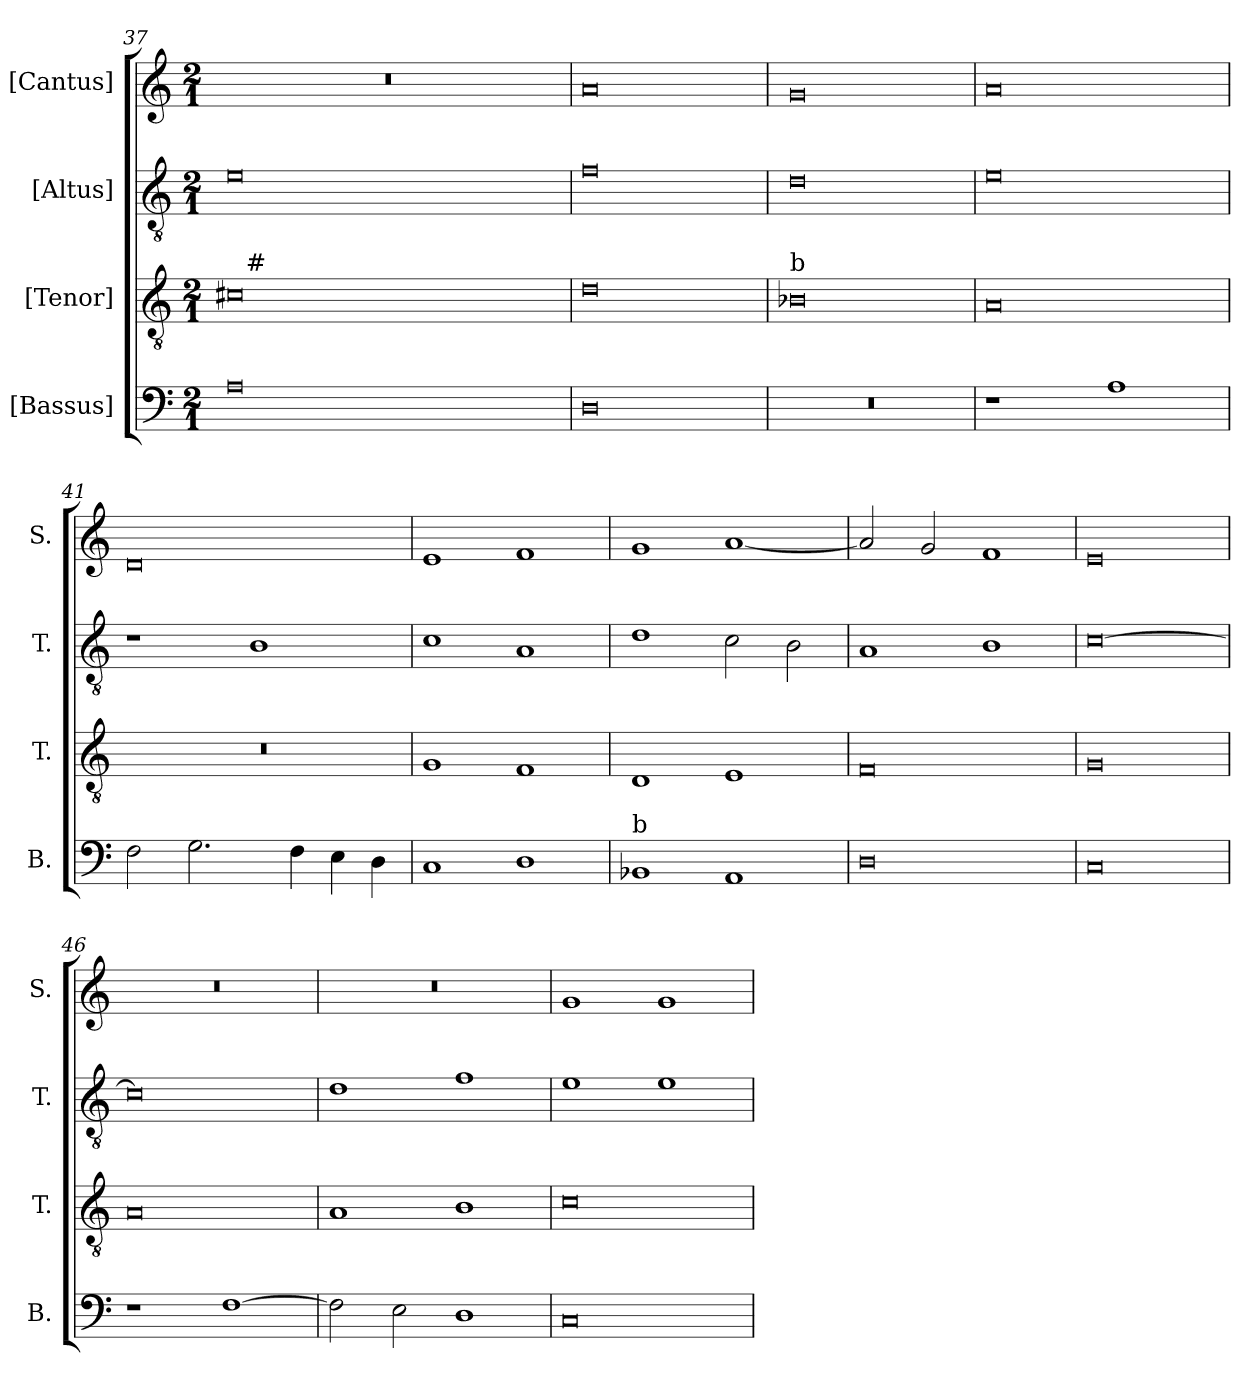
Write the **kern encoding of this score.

**kern	**kern	**kern	**kern
*part4	*part3	*part2	*part1
*staff4	*staff3	*staff2	*staff1
*I"[Bassus]	*I"[Tenor]	*I"[Altus]	*I"[Cantus]
*I'B.	*I'T.	*I'T.	*I'S.
!!LO:PB:g=z
*clefF4	*clefGv2	*clefGv2	*clefG2
*	*ITrd7c12	*ITrd7c12	*
*k[]	*k[]	*k[]	*k[]
*C:	*C:	*C:	*C:
*M2/1	*M2/1	*M2/1	*M2/1
=37	=37	=37	=37
!	!	!	!LO:N:vis=1
*	*^	*	*
0Ai	0C#i	32ryy	0Ei	0r
.	.	256ryy	.	.
!	!	!LO:TX:a:t=#	!	!
.	.	1ryy	.	.
.	.	2ryy	.	.
.	.	4ryy	.	.
.	.	8ryy	.	.
.	.	16ryy	.	.
.	.	64..ryy	.	.
*	*v	*v	*	*
=38	=38	=38	=38
0Di	0Di	0Fi	0ai
=39	=39	=39	=39
!	!LO:TX:a:t=b	!	!
!LO:N:vis=1	!	!	!
0r	0BB-i	0Di	0gi
=40	=40	=40	=40
1r	0AAi	0Ei	0ai
1Ai	.	.	.
=41	=41	=41	=41
!	!LO:N:vis=1	!	!
2Fi\	0r	1r	0di
2.Gi\	.	.	.
.	.	1BBi	.
4Fi\	.	.	.
4Ei\	.	.	.
4Di\	.	.	.
=42	=42	=42	=42
1Ci	1GGi	1Ci	1ei
1Di	1FFi	1AAi	1fi
!!LO:LB:g=z
=43	=43	=43	=43
!LO:TX:a:t=b	!	!	!
1BB-i	1DDi	1Di	1gi
1AAi	1EEi	2Ci\	[<1ai
.	.	2BBi\	.
=44	=44	=44	=44
0Di	0FFi	1AAi	2ai/]
.	.	.	2gi/
.	.	1BBi	1fi
=45	=45	=45	=45
0Ci	0GGi	[>0Ci	0ei
=46	=46	=46	=46
!	!	!	!LO:N:vis=1
1r	0AAi	0Ci]	0r
[>1Fi	.	.	.
=47	=47	=47	=47
!	!	!	!LO:N:vis=1
2Fi\]	1AAi	1Di	0r
2Ei\	.	.	.
1Di	1BBi	1Fi	.
=48	=48	=48	=48
0Ci	0Ci	1Ei	1gi
.	.	1Ei	1gi
=	=	=	=
*-	*-	*-	*-
